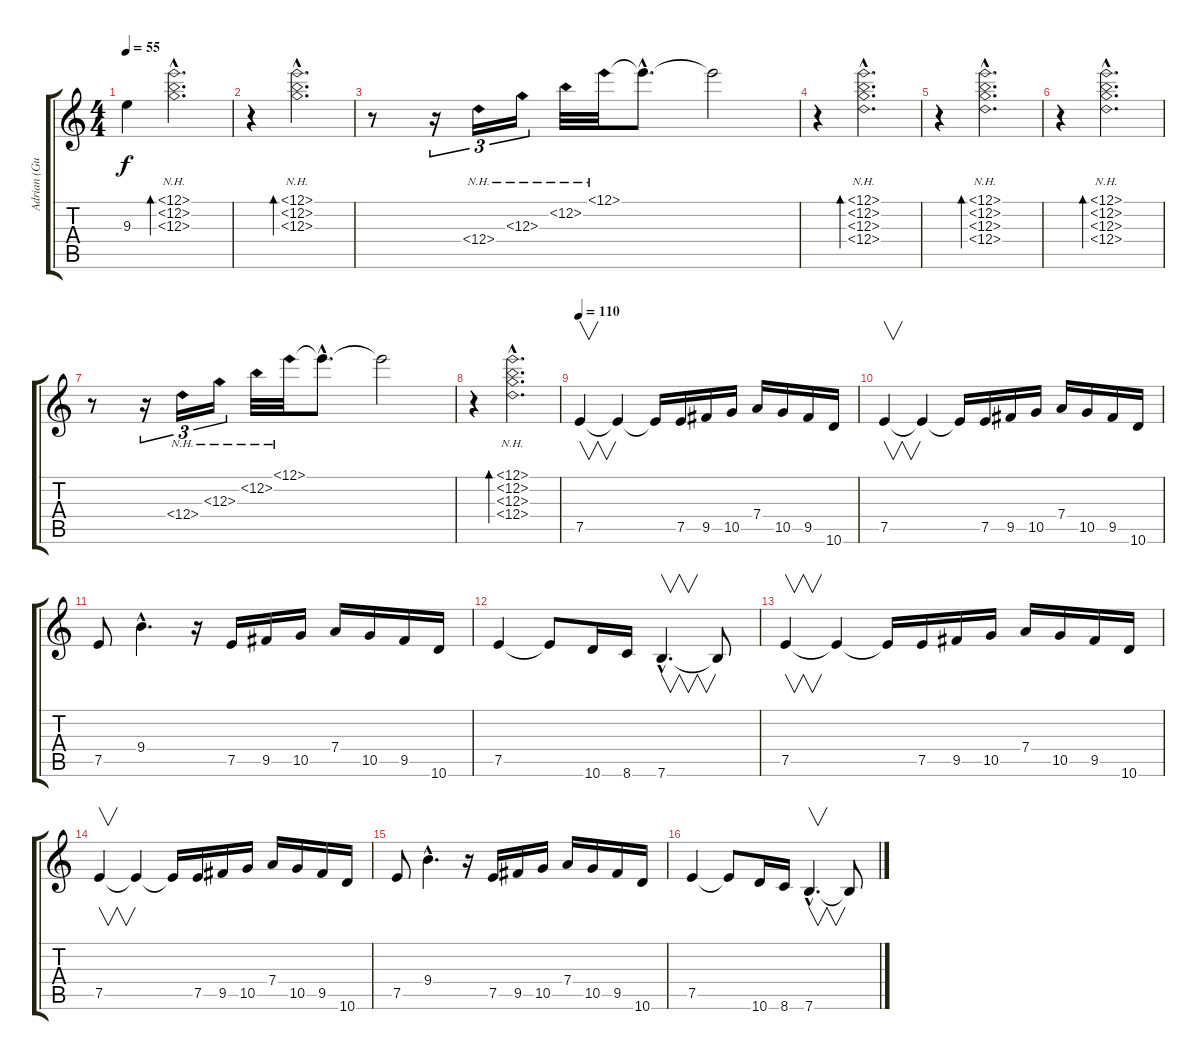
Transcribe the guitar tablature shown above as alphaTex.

\track ("Adrian (Guitar 2)" "Adrian (Gu") {instrument distortionguitar}
\staff {score tabs}
\tuning (E4 B3 G3 D3 A2 E2) {hide}
\ts (4 4)
\tempo 55
\clef g2
\ks c
9.3.4{dy f volume 5} (12.1{nh hac} 12.2{nh hac} 12.3{nh hac}).2{d bd 120} |
r.4 (12.1{nh hac} 12.2{nh hac} 12.3{nh hac}).2{d bd 120} |
r.8 r.16{tu (3 2)} 12.4{nh}.16{tu (3 2)} 12.3{nh}.16{tu (3 2)} 12.2{nh}.32 12.1{nh}.32 12.1{hac t}.8{d} 12.1{t}.2 |
r.4 (12.1{nh hac} 12.2{nh hac} 12.3{nh hac} 12.4{nh hac}).2{d bd 120} |
r.4 (12.1{nh hac} 12.2{nh hac} 12.3{nh hac} 12.4{nh hac}).2{d bd 120} |
r.4 (12.1{nh hac} 12.2{nh hac} 12.3{nh hac} 12.4{nh hac}).2{d bd 120} |
r.8 r.16{tu (3 2)} 12.4{nh}.16{tu (3 2)} 12.3{nh}.16{tu (3 2)} 12.2{nh}.32 12.1{nh}.32 12.1{hac t}.8{d} 12.1{t}.2 |
r.4 (12.1{nh hac} 12.2{nh hac} 12.3{nh hac} 12.4{nh hac}).2{d bd 120} |
\tempo 110
7.5.4{v volume 9 instrument distortionguitar} 7.5{t}.4 7.5{t}.16 7.5.16 9.5.16 10.5.16 7.4.16 10.5.16 9.5.16 10.6.16 |
7.5.4{v} 7.5{t}.4 7.5{t}.16 7.5.16 9.5.16 10.5.16 7.4.16 10.5.16 9.5.16 10.6.16 |
7.5.8 9.4{hac}.4{d} r.16 7.5.16 9.5.16 10.5.16 7.4.16 10.5.16 9.5.16 10.6.16 |
7.5.4 7.5{t}.8 10.6.16 8.6.16 7.6{hac}.4{v d} 7.6{t}.8 |
7.5.4{v} 7.5{t}.4 7.5{t}.16 7.5.16 9.5.16 10.5.16 7.4.16 10.5.16 9.5.16 10.6.16 |
7.5.4{v} 7.5{t}.4 7.5{t}.16 7.5.16 9.5.16 10.5.16 7.4.16 10.5.16 9.5.16 10.6.16 |
7.5.8 9.4{hac}.4{d} r.16 7.5.16 9.5.16 10.5.16 7.4.16 10.5.16 9.5.16 10.6.16 |
7.5.4 7.5{t}.8 10.6.16 8.6.16 7.6{hac}.4{v d} 7.6{t}.8
